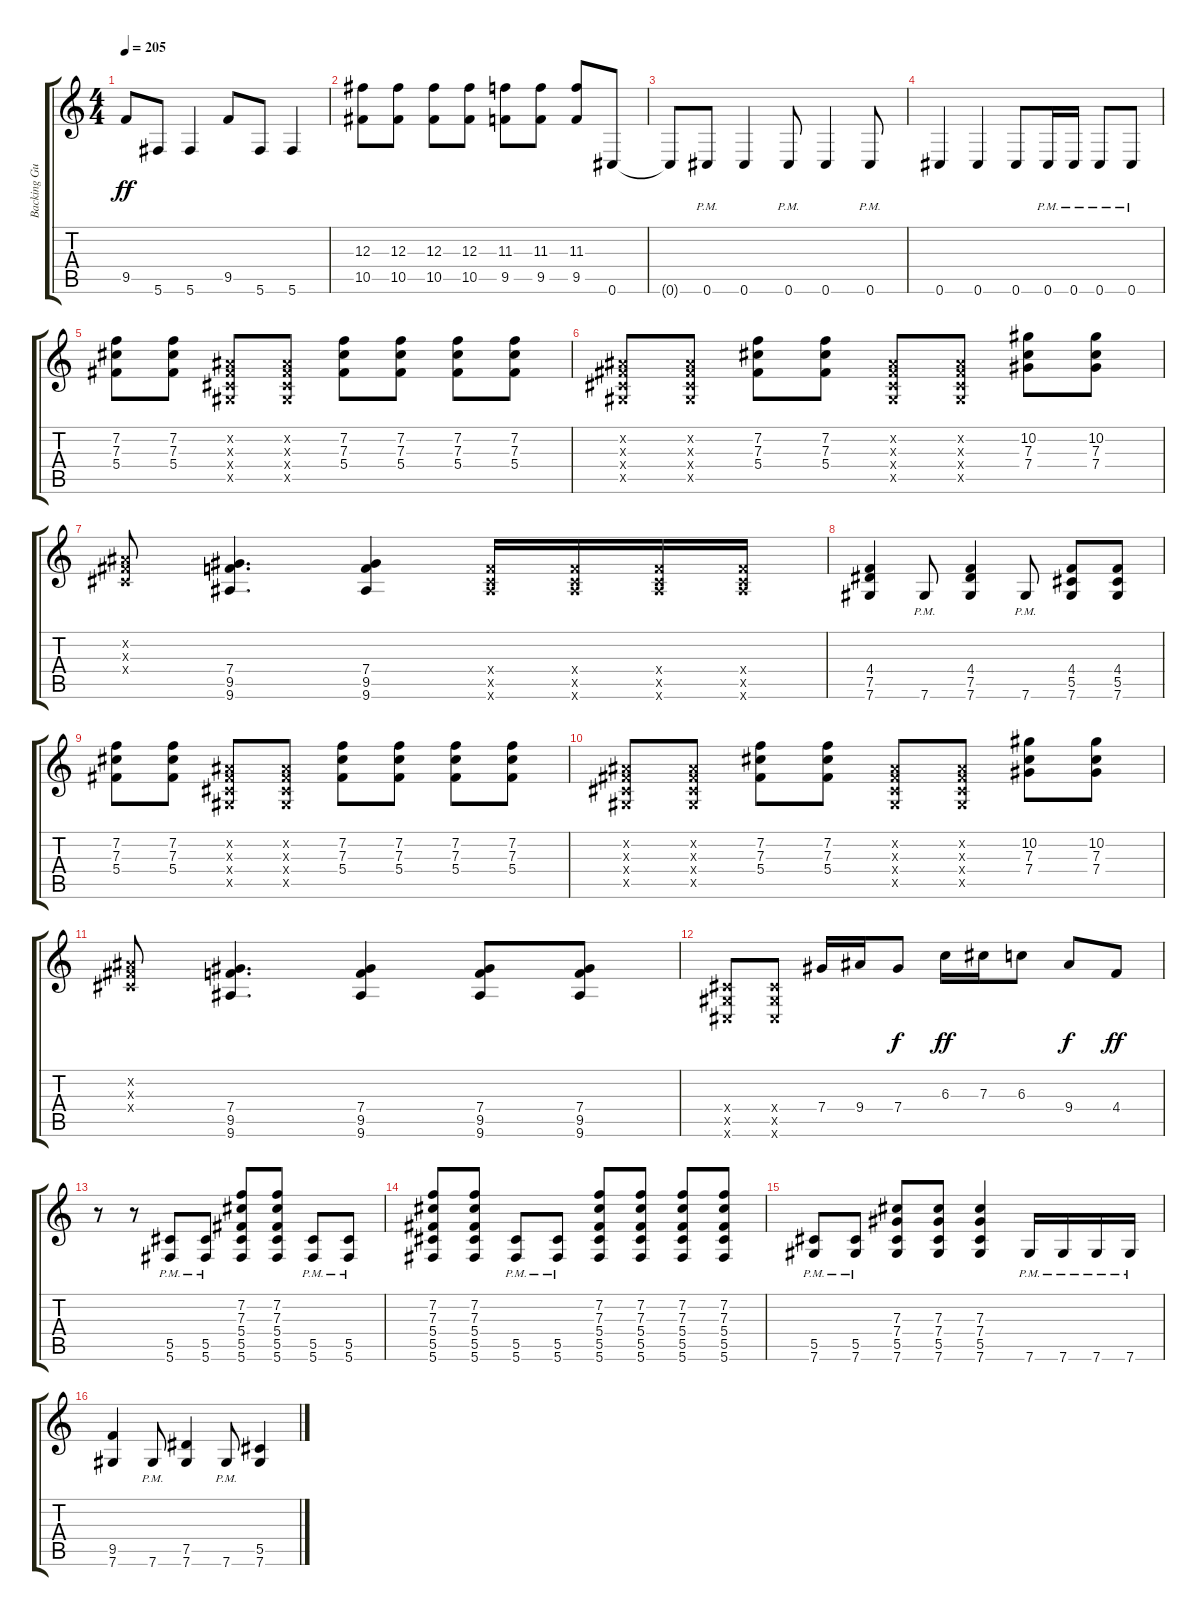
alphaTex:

\track ("Backing Guitar R" "Backing Gu") {instrument distortionguitar}
\staff {score tabs}
\tuning (Eb4 Bb3 Gb3 Db3 Ab2 Db2) {hide}
\ts (4 4)
\tempo 205
\clef g2
\ks c
9.5.8{dy ff} 5.6.8 5.6.4 9.5.8 5.6.8 5.6.4 |
(12.3 10.5).8 (12.3 10.5).8 (12.3 10.5).8 (12.3 10.5).8 (11.3 9.5).8 (11.3 9.5).8 (11.3 9.5).8 0.6.8 |
0.6{t}.8 0.6{pm}.8 0.6.4 0.6{pm}.8 0.6.4 0.6{pm}.8 |
\section ("" "")
0.6.4 0.6.4 0.6.8 0.6{pm}.16 0.6{pm}.16 0.6{pm}.8 0.6{pm}.8 |
(7.2 7.3 5.4).8 (7.2 7.3 5.4).8 (0.2{x} 0.3{x} 0.4{x} 0.5{x}).8 (0.2{x} 0.3{x} 0.4{x} 0.5{x}).8 (7.2 7.3 5.4).8 (7.2 7.3 5.4).8 (7.2 7.3 5.4).8 (7.2 7.3 5.4).8 |
(0.2{x} 0.3{x} 0.4{x} 0.5{x}).8 (0.2{x} 0.3{x} 0.4{x} 0.5{x}).8 (7.2 7.3 5.4).8 (7.2 7.3 5.4).8 (0.2{x} 0.3{x} 0.4{x} 0.5{x}).8 (0.2{x} 0.3{x} 0.4{x} 0.5{x}).8 (10.2 7.3 7.4).8 (10.2 7.3 7.4).8 |
(0.2{x} 0.3{x} 0.4{x}).8 (7.4 9.5 9.6).4{d} (7.4 9.5 9.6).4 (0.4{x} 9.5{x} 9.6{x}).16 (0.4{x} 9.5{x} 9.6{x}).16 (0.4{x} 9.5{x} 9.6{x}).16 (0.4{x} 9.5{x} 9.6{x}).16 |
(4.4 7.5 7.6).4 7.6{pm}.8 (4.4 7.5 7.6).4 7.6{pm}.8 (4.4 5.5 7.6).8 (4.4 5.5 7.6).8 |
(7.2 7.3 5.4).8 (7.2 7.3 5.4).8 (0.2{x} 0.3{x} 0.4{x} 0.5{x}).8 (0.2{x} 0.3{x} 0.4{x} 0.5{x}).8 (7.2 7.3 5.4).8 (7.2 7.3 5.4).8 (7.2 7.3 5.4).8 (7.2 7.3 5.4).8 |
(0.2{x} 0.3{x} 0.4{x} 0.5{x}).8 (0.2{x} 0.3{x} 0.4{x} 0.5{x}).8 (7.2 7.3 5.4).8 (7.2 7.3 5.4).8 (0.2{x} 0.3{x} 0.4{x} 0.5{x}).8 (0.2{x} 0.3{x} 0.4{x} 0.5{x}).8 (10.2 7.3 7.4).8 (10.2 7.3 7.4).8 |
(0.2{x} 0.3{x} 0.4{x}).8 (7.4 9.5 9.6).4{d} (7.4 9.5 9.6).4 (7.4 9.5 9.6).8 (7.4 9.5 9.6).8 |
(0.4{x} 0.5{x} 0.6{x}).8 (0.4{x} 0.5{x} 0.6{x}).8 7.4.16 9.4.16 7.4.8{dy f} 6.3.16{dy ff} 7.3.16 6.3.8 9.4.8{dy f} 4.4.8{dy ff} |
r.8 r.8 (5.5{pm} 5.6{pm}).8 (5.5{pm} 5.6{pm}).8 (7.2 7.3 5.4 5.5 5.6).8 (7.2 7.3 5.4 5.5 5.6).8 (5.5{pm} 5.6{pm}).8 (5.5{pm} 5.6{pm}).8 |
(7.2 7.3 5.4 5.5 5.6).8 (7.2 7.3 5.4 5.5 5.6).8 (5.5{pm} 5.6{pm}).8 (5.5{pm} 5.6{pm}).8 (7.2 7.3 5.4 5.5 5.6).8 (7.2 7.3 5.4 5.5 5.6).8 (7.2 7.3 5.4 5.5 5.6).8 (7.2 7.3 5.4 5.5 5.6).8 |
(5.5{pm} 7.6{pm}).8 (5.5{pm} 7.6{pm}).8 (7.3 7.4 5.5 7.6).8 (7.3 7.4 5.5 7.6).8 (7.3 7.4 5.5 7.6).4 7.6{pm}.16 7.6{pm}.16 7.6{pm}.16 7.6{pm}.16 |
(9.5 7.6).4 7.6{pm}.8 (7.5 7.6).4 7.6{pm}.8 (5.5 7.6).4
